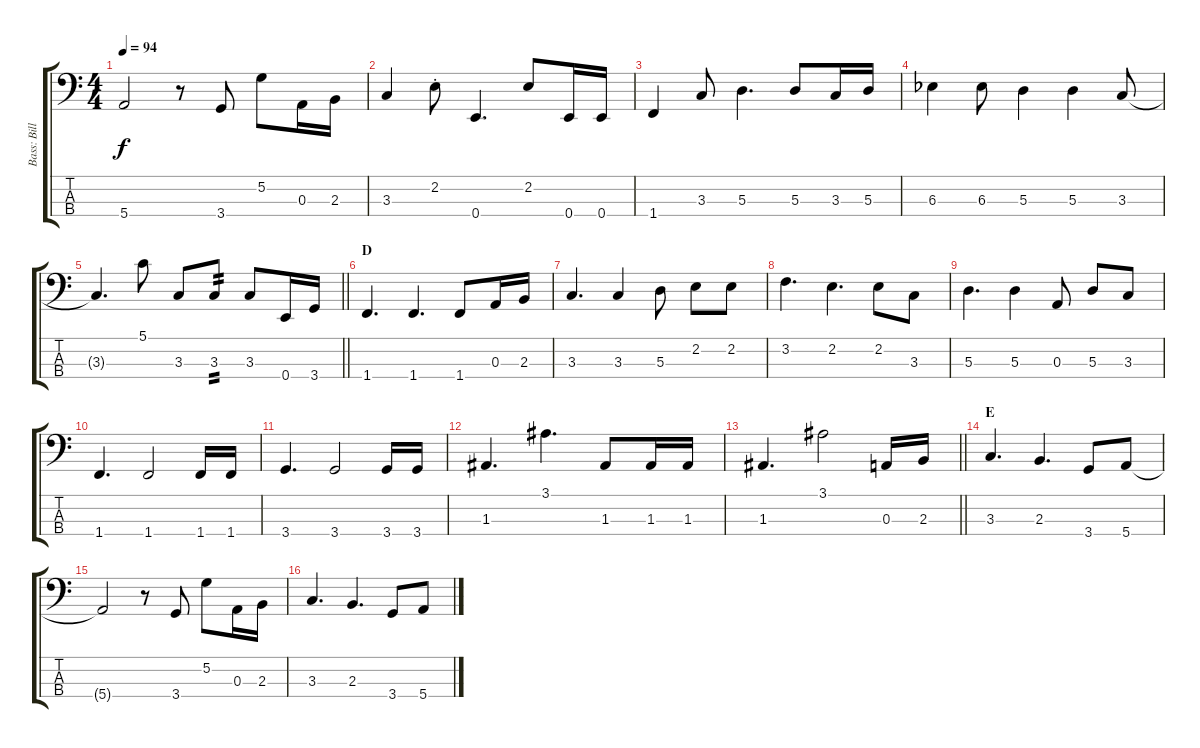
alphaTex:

\track ("Bass: Billy" "Bass: Bill") {instrument electricbassfinger}
\staff {score tabs}
\tuning (G2 D2 A1 E1) {hide}
\ts (4 4)
\tempo 94
\clef f4
\ks c
5.4{t}.2{dy f} r.8 3.4.8 5.2.8 0.3.16 2.3.16 |
3.3.4 2.2{st}.8 0.4.4{d} 2.2.8 0.4.16 0.4.16 |
1.4.4 3.3.8 5.3.4{d} 5.3.8 3.3.16 5.3.16 |
6.3{acc b}.4 6.3{acc b}.8 5.3.4 5.3.4 3.3.8 |
\barLineRight lightlight
3.3{t}.4{d} 5.1.8 3.3.8 3.3.8{tp 2} 3.3.8 0.4.16 3.4.16 |
\section ("" "D")
1.4.4{d} 1.4.4{d} 1.4.8 0.3.16 2.3.16 |
3.3.4{d} 3.3.4 5.3.8 2.2.8 2.2.8 |
3.2.4{d} 2.2.4{d} 2.2.8 3.3.8 |
5.3.4{d} 5.3.4 0.3.8 5.3.8 3.3.8 |
1.4.4{d} 1.4.2 1.4.16 1.4.16 |
3.4.4{d} 3.4.2 3.4.16 3.4.16 |
1.3.4{d} 3.1.4{d} 1.3.8 1.3.16 1.3.16 |
\barLineRight lightlight
1.3.4{d} 3.1.2 0.3.16 2.3.16 |
\section ("" "E")
3.3.4{d} 2.3.4{d} 3.4.8 5.4.8 |
5.4{t}.2 r.8 3.4.8 5.2.8 0.3.16 2.3.16 |
3.3.4{d} 2.3.4{d} 3.4.8 5.4.8
